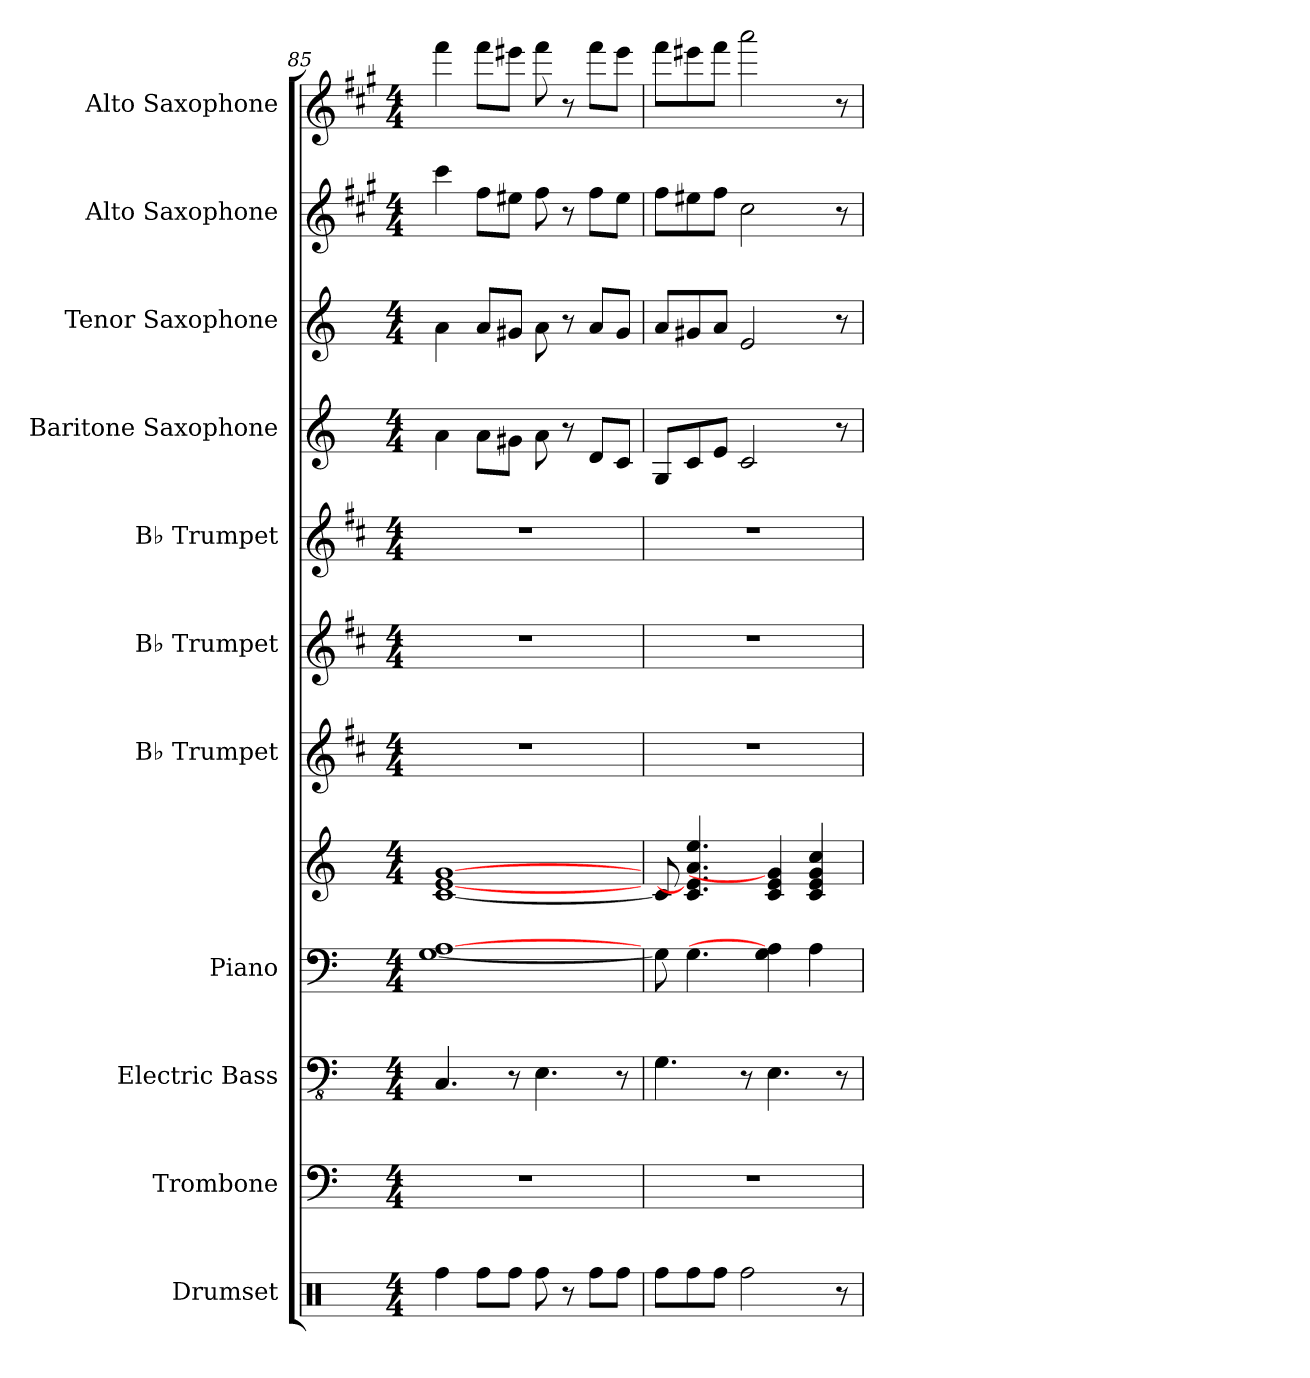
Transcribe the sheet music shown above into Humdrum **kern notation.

**kern	**kern	**kern	**kern	**kern	**kern	**kern	**kern	**kern	**kern	**kern	**kern
*part11	*part10	*part9	*part8	*part8	*part7	*part6	*part5	*part4	*part3	*part2	*part1
*staff12	*staff11	*staff10	*staff9	*staff8	*staff7	*staff6	*staff5	*staff4	*staff3	*staff2	*staff1
*I"Drumset	*I"Trombone	*I"Electric Bass	*I"Piano	*	*I"B♭ Trumpet	*I"B♭ Trumpet	*I"B♭ Trumpet	*I"Baritone Saxophone	*I"Tenor Saxophone	*I"Alto Saxophone	*I"Alto Saxophone
*I'Drs.	*I'Trb.	*I'El. B.	*I'Pno.	*	*I'B♭ Tpt.	*I'B♭ Tpt.	*I'B♭ Tpt.	*I'Bar. Sax.	*I'T. Sax.	*I'A. Sax.	*I'A. Sax.
*clefX	*clefF4	*clefFv4	*clefF4	*clefG2	*clefG2	*clefG2	*clefG2	*clefG2	*clefG2	*clefG2	*clefG2
*	*	*	*	*	*ITrd1c2	*ITrd1c2	*ITrd1c2	*ITrd12c21	*ITrd8c14	*ITrd5c9	*ITrd5c9
*k[]	*k[]	*k[]	*k[]	*k[]	*k[]	*k[]	*k[]	*k[]	*k[]	*k[]	*k[]
*M4/4	*M4/4	*M4/4	*M4/4	*M4/4	*M4/4	*M4/4	*M4/4	*M4/4	*M4/4	*M4/4	*M4/4
=85	=85	=85	=85	=85	=85	=85	=85	=85	=85	=85	=85
4Rff\	1r	4.CC/	[1G [1A	[1c [1e [1g	1r	1r	1r	4A\	4A\	4ee\	4aa\
8Rff\L	.	.	.	.	.	.	.	8A\L	8A/L	8a\L	8aa\L
8Rff\J	.	8r	.	.	.	.	.	8G#X\J	8G#X/J	8g#X\J	8gg#X\J
8Rff\	.	4.EE\	.	.	.	.	.	8A\	8A\	8a\	8aa\
8r	.	.	.	.	.	.	.	8r	8r	8r	8r
8Rff\L	.	.	.	.	.	.	.	8D/L	8A/L	8a\L	8aa\L
8Rff\J	.	8r	.	.	.	.	.	8C/J	8G#/J	8g#\J	8gg#\J
=86	=86	=86	=86	=86	=86	=86	=86	=86	=86	=86	=86
8Rff\L	1r	4.GG\	8G\]	8c/]	1r	1r	1r	8GG/L	8A/L	8a\L	8aa\L
8Rff\	.	.	4.G\	4.c/ 4.e/] 4.a/ 4.ee/	.	.	.	8C/	8G#X/	8g#X\	8gg#X\
8Rff\J	.	.	.	.	.	.	.	8E/J	8A/J	8a\J	8aa\J
2Rff\	.	8r	.	.	.	.	.	2C/	2E/	2e\	2ccc\
.	.	4.EE\	4G\ 4A\]	4c/ 4e/ 4g/]	.	.	.	.	.	.	.
.	.	.	4A\	4c/ 4e/ 4g/ 4cc/	.	.	.	.	.	.	.
8r	.	8r	.	.	.	.	.	8r	8r	8r	8r
=	=	=	=	=	=	=	=	=	=	=	=
*-	*-	*-	*-	*-	*-	*-	*-	*-	*-	*-	*-
